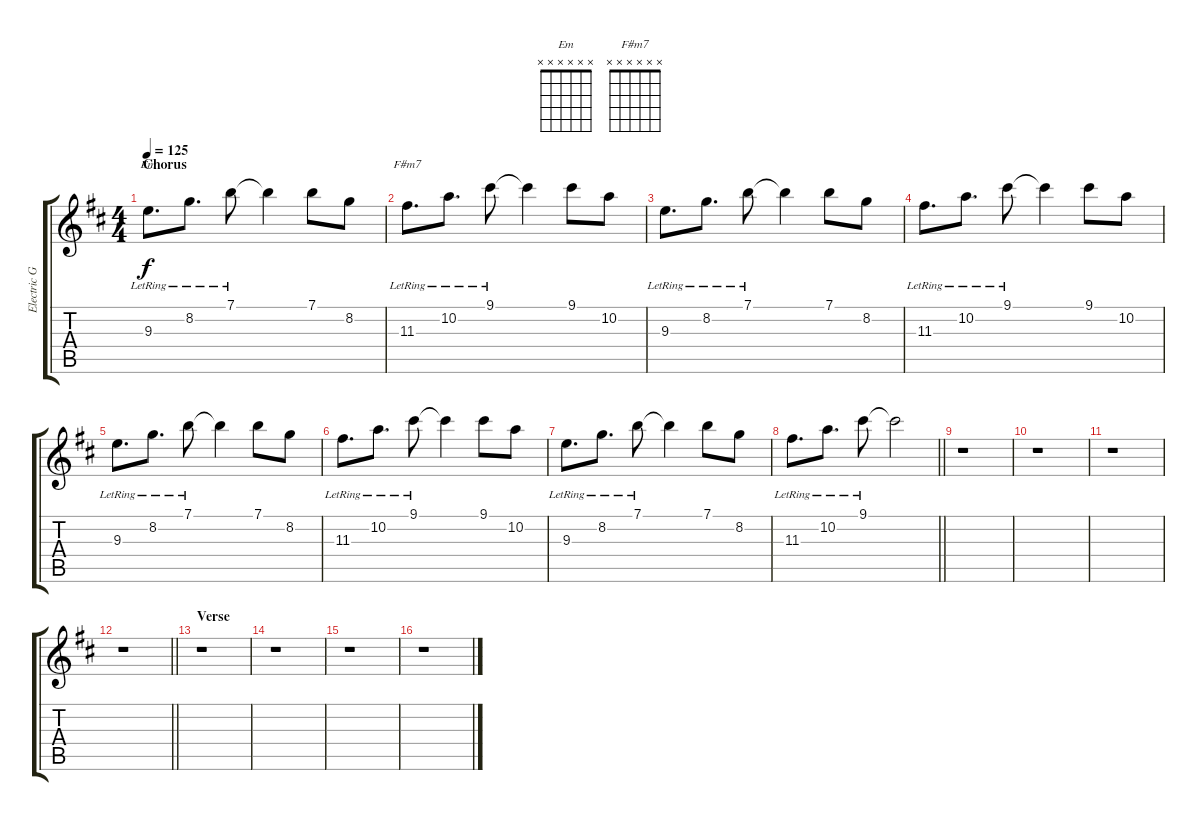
\track ("Electric Guitar, Clean" "Electric G") {instrument electricguitarmuted}
\staff {score tabs}
\tuning (E4 B3 G3 D3 A2 E2) {hide}
\chord ("Em" x x x x x x)
\chord ("F#m7" x x x x x x)
\ts (4 4)
\section ("" "Chorus")
\tempo 125
\clef g2
\ks bminor
9.3{lr}.8{d ch "Em" dy f} 8.2{lr}.8{d} 7.1{lr}.8 7.1{t}.4 7.1.8 8.2.8 |
11.3{lr}.8{d ch "F#m7"} 10.2{lr}.8{d} 9.1{lr}.8 9.1{t}.4 9.1.8 10.2.8 |
9.3{lr}.8{d} 8.2{lr}.8{d} 7.1{lr}.8 7.1{t}.4 7.1.8 8.2.8 |
11.3{lr}.8{d} 10.2{lr}.8{d} 9.1{lr}.8 9.1{t}.4 9.1.8 10.2.8 |
9.3{lr}.8{d} 8.2{lr}.8{d} 7.1{lr}.8 7.1{t}.4 7.1.8 8.2.8 |
11.3{lr}.8{d} 10.2{lr}.8{d} 9.1{lr}.8 9.1{t}.4 9.1.8 10.2.8 |
9.3{lr}.8{d} 8.2{lr}.8{d} 7.1{lr}.8 7.1{t}.4 7.1.8 8.2.8 |
\barLineRight lightlight
11.3{lr}.8{d} 10.2{lr}.8{d} 9.1{lr}.8 9.1{t}.2 |
\section ("" "")
r.1 |
r.1 |
r.1 |
\barLineRight lightlight
r.1 |
\section ("" "Verse")
r.1 |
r.1 |
r.1 |
r.1
